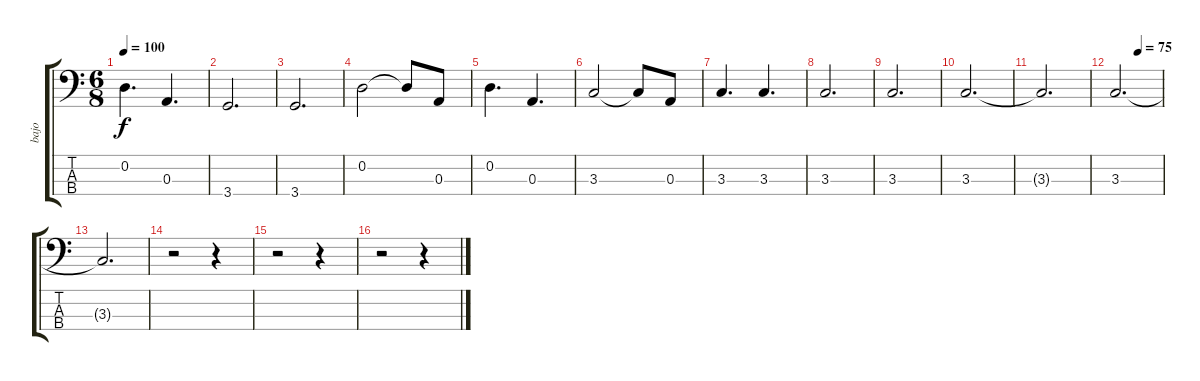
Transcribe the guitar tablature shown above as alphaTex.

\track ("bajo" "bajo") {instrument electricbassfinger}
\staff {score tabs}
\tuning (G2 D2 A1 E1) {hide}
\ts (6 8)
\tempo 100
\clef f4
\ks c
0.2.4{d dy f} 0.3.4{d} |
3.4.2{d} |
3.4.2{d} |
0.2.2 0.2{t}.8 0.3.8 |
0.2.4{d} 0.3.4{d} |
3.3.2 3.3{t}.8 0.3.8 |
3.3.4{d} 3.3.4{d} |
3.3.2{d} |
3.3.2{d} |
3.3.2{d} |
3.3{t}.2{d} |
\tempo (75 0.5)
3.3.2{d} |
3.3{t}.2{d} |
r.2 r.4 |
r.2 r.4 |
r.2 r.4
